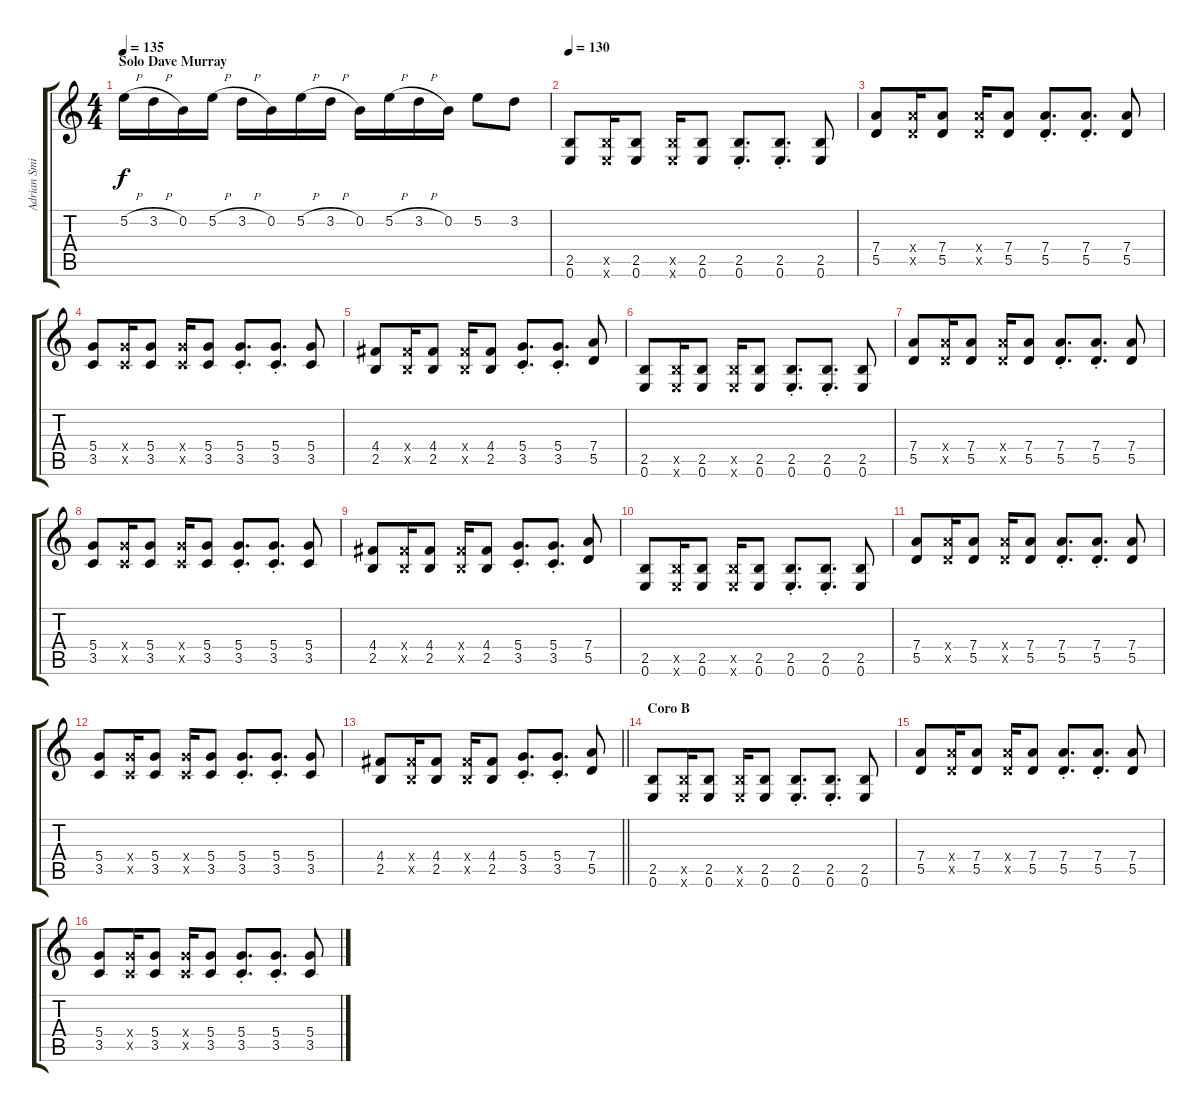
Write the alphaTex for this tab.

\track ("Adrian Smith" "Adrian Smi") {instrument distortionguitar}
\staff {score tabs}
\tuning (E4 B3 G3 D3 A2 E2) {hide}
\ts (4 4)
\section ("" "Solo Dave Murray")
\tempo 135
\clef g2
\ks c
5.2{h}.16{dy f} 3.2{h}.16 0.2.16 5.2{h}.16 3.2{h}.16 0.2.16 5.2{h}.16 3.2{h}.16 0.2.16 5.2{h}.16 3.2{h}.16 0.2.16 5.2.8 3.2.8 |
\tempo 130
(2.5 0.6).8 (2.5{x} 0.6{x}).16 (2.5 0.6).8 (2.5{x} 0.6{x}).16 (2.5 0.6).8 (2.5{st} 0.6{st}).8{d} (2.5{st} 0.6{st}).8{d} (2.5 0.6).8 |
(7.4 5.5).8 (7.4{x} 5.5{x}).16 (7.4 5.5).8 (7.4{x} 5.5{x}).16 (7.4 5.5).8 (7.4{st} 5.5{st}).8{d} (7.4{st} 5.5{st}).8{d} (7.4 5.5).8 |
(5.4 3.5).8 (5.4{x} 3.5{x}).16 (5.4 3.5).8 (5.4{x} 3.5{x}).16 (5.4 3.5).8 (5.4{st} 3.5{st}).8{d} (5.4{st} 3.5{st}).8{d} (5.4 3.5).8 |
(4.4 2.5).8 (4.4{x} 2.5{x}).16 (4.4 2.5).8 (4.4{x} 2.5{x}).16 (4.4 2.5).8 (5.4{st} 3.5{st}).8{d} (5.4{st} 3.5{st}).8{d} (7.4 5.5).8 |
(2.5 0.6).8 (2.5{x} 0.6{x}).16 (2.5 0.6).8 (2.5{x} 0.6{x}).16 (2.5 0.6).8 (2.5{st} 0.6{st}).8{d} (2.5{st} 0.6{st}).8{d} (2.5 0.6).8 |
(7.4 5.5).8 (7.4{x} 5.5{x}).16 (7.4 5.5).8 (7.4{x} 5.5{x}).16 (7.4 5.5).8 (7.4{st} 5.5{st}).8{d} (7.4{st} 5.5{st}).8{d} (7.4 5.5).8 |
(5.4 3.5).8 (5.4{x} 3.5{x}).16 (5.4 3.5).8 (5.4{x} 3.5{x}).16 (5.4 3.5).8 (5.4{st} 3.5{st}).8{d} (5.4{st} 3.5{st}).8{d} (5.4 3.5).8 |
(4.4 2.5).8 (4.4{x} 2.5{x}).16 (4.4 2.5).8 (4.4{x} 2.5{x}).16 (4.4 2.5).8 (5.4{st} 3.5{st}).8{d} (5.4{st} 3.5{st}).8{d} (7.4 5.5).8 |
(2.5 0.6).8 (2.5{x} 0.6{x}).16 (2.5 0.6).8 (2.5{x} 0.6{x}).16 (2.5 0.6).8 (2.5{st} 0.6{st}).8{d} (2.5{st} 0.6{st}).8{d} (2.5 0.6).8 |
(7.4 5.5).8 (7.4{x} 5.5{x}).16 (7.4 5.5).8 (7.4{x} 5.5{x}).16 (7.4 5.5).8 (7.4{st} 5.5{st}).8{d} (7.4{st} 5.5{st}).8{d} (7.4 5.5).8 |
(5.4 3.5).8 (5.4{x} 3.5{x}).16 (5.4 3.5).8 (5.4{x} 3.5{x}).16 (5.4 3.5).8 (5.4{st} 3.5{st}).8{d} (5.4{st} 3.5{st}).8{d} (5.4 3.5).8 |
\barLineRight lightlight
(4.4 2.5).8 (4.4{x} 2.5{x}).16 (4.4 2.5).8 (4.4{x} 2.5{x}).16 (4.4 2.5).8 (5.4{st} 3.5{st}).8{d} (5.4{st} 3.5{st}).8{d} (7.4 5.5).8 |
\section ("" "Coro B")
(2.5 0.6).8 (2.5{x} 0.6{x}).16 (2.5 0.6).8 (2.5{x} 0.6{x}).16 (2.5 0.6).8 (2.5{st} 0.6{st}).8{d} (2.5{st} 0.6{st}).8{d} (2.5 0.6).8 |
(7.4 5.5).8 (7.4{x} 5.5{x}).16 (7.4 5.5).8 (7.4{x} 5.5{x}).16 (7.4 5.5).8 (7.4{st} 5.5{st}).8{d} (7.4{st} 5.5{st}).8{d} (7.4 5.5).8 |
(5.4 3.5).8 (5.4{x} 3.5{x}).16 (5.4 3.5).8 (5.4{x} 3.5{x}).16 (5.4 3.5).8 (5.4{st} 3.5{st}).8{d} (5.4{st} 3.5{st}).8{d} (5.4 3.5).8
